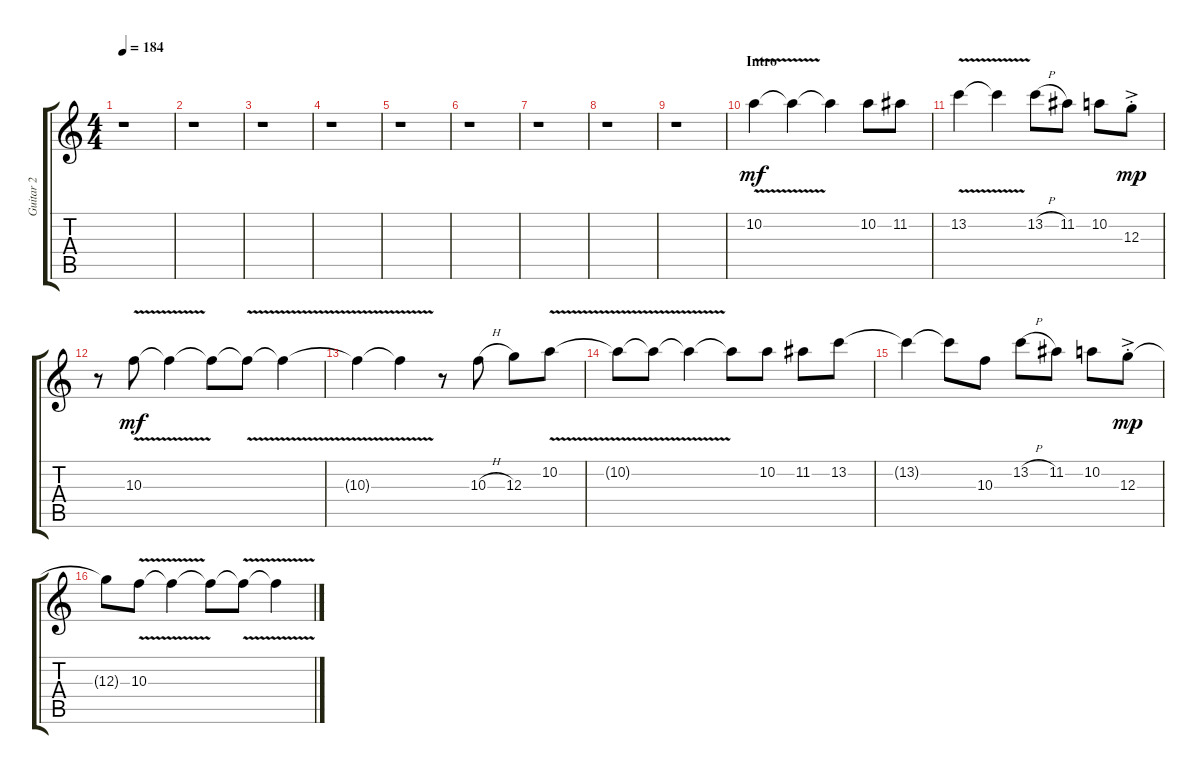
\track ("Guitar 2" "Guitar 2") {instrument electricguitarmuted}
\staff {score tabs}
\tuning (E4 B3 G3 D3 A2 E2) {hide}
\ts (4 4)
\tempo 184
\clef g2
\ks c
r.1{dy f} |
r.1 |
r.1 |
r.1 |
r.1 |
r.1 |
r.1 |
r.1 |
r.1 |
\section ("" "Intro")
10.2{v}.4{dy mf} 10.2{t}.4 10.2{t}.4 10.2.8 11.2.8 |
13.2{v}.4 13.2{t}.4 13.2{h}.8 11.2.8 10.2.8 12.3{ac st}.8{dy mp} |
r.8 10.3{v}.8{dy mf} 10.3{t}.4 10.3{t}.8 10.3{v t}.8 10.3{t}.4 |
10.3{v t}.4 10.3{t}.4 r.8 10.3{h}.8 12.3.8 10.2{v}.8 |
10.2{t}.8 10.2{v t}.8 10.2{t}.4 10.2{t}.8 10.2.8 11.2.8 13.2.8 |
13.2{t}.4 13.2{t}.8 10.3.8 13.2{h}.8 11.2.8 10.2.8 12.3{ac st}.8{dy mp} |
12.3{t}.8 10.3{v}.8 10.3{t}.4 10.3{t}.8 10.3{v t}.8 10.3{t}.4
